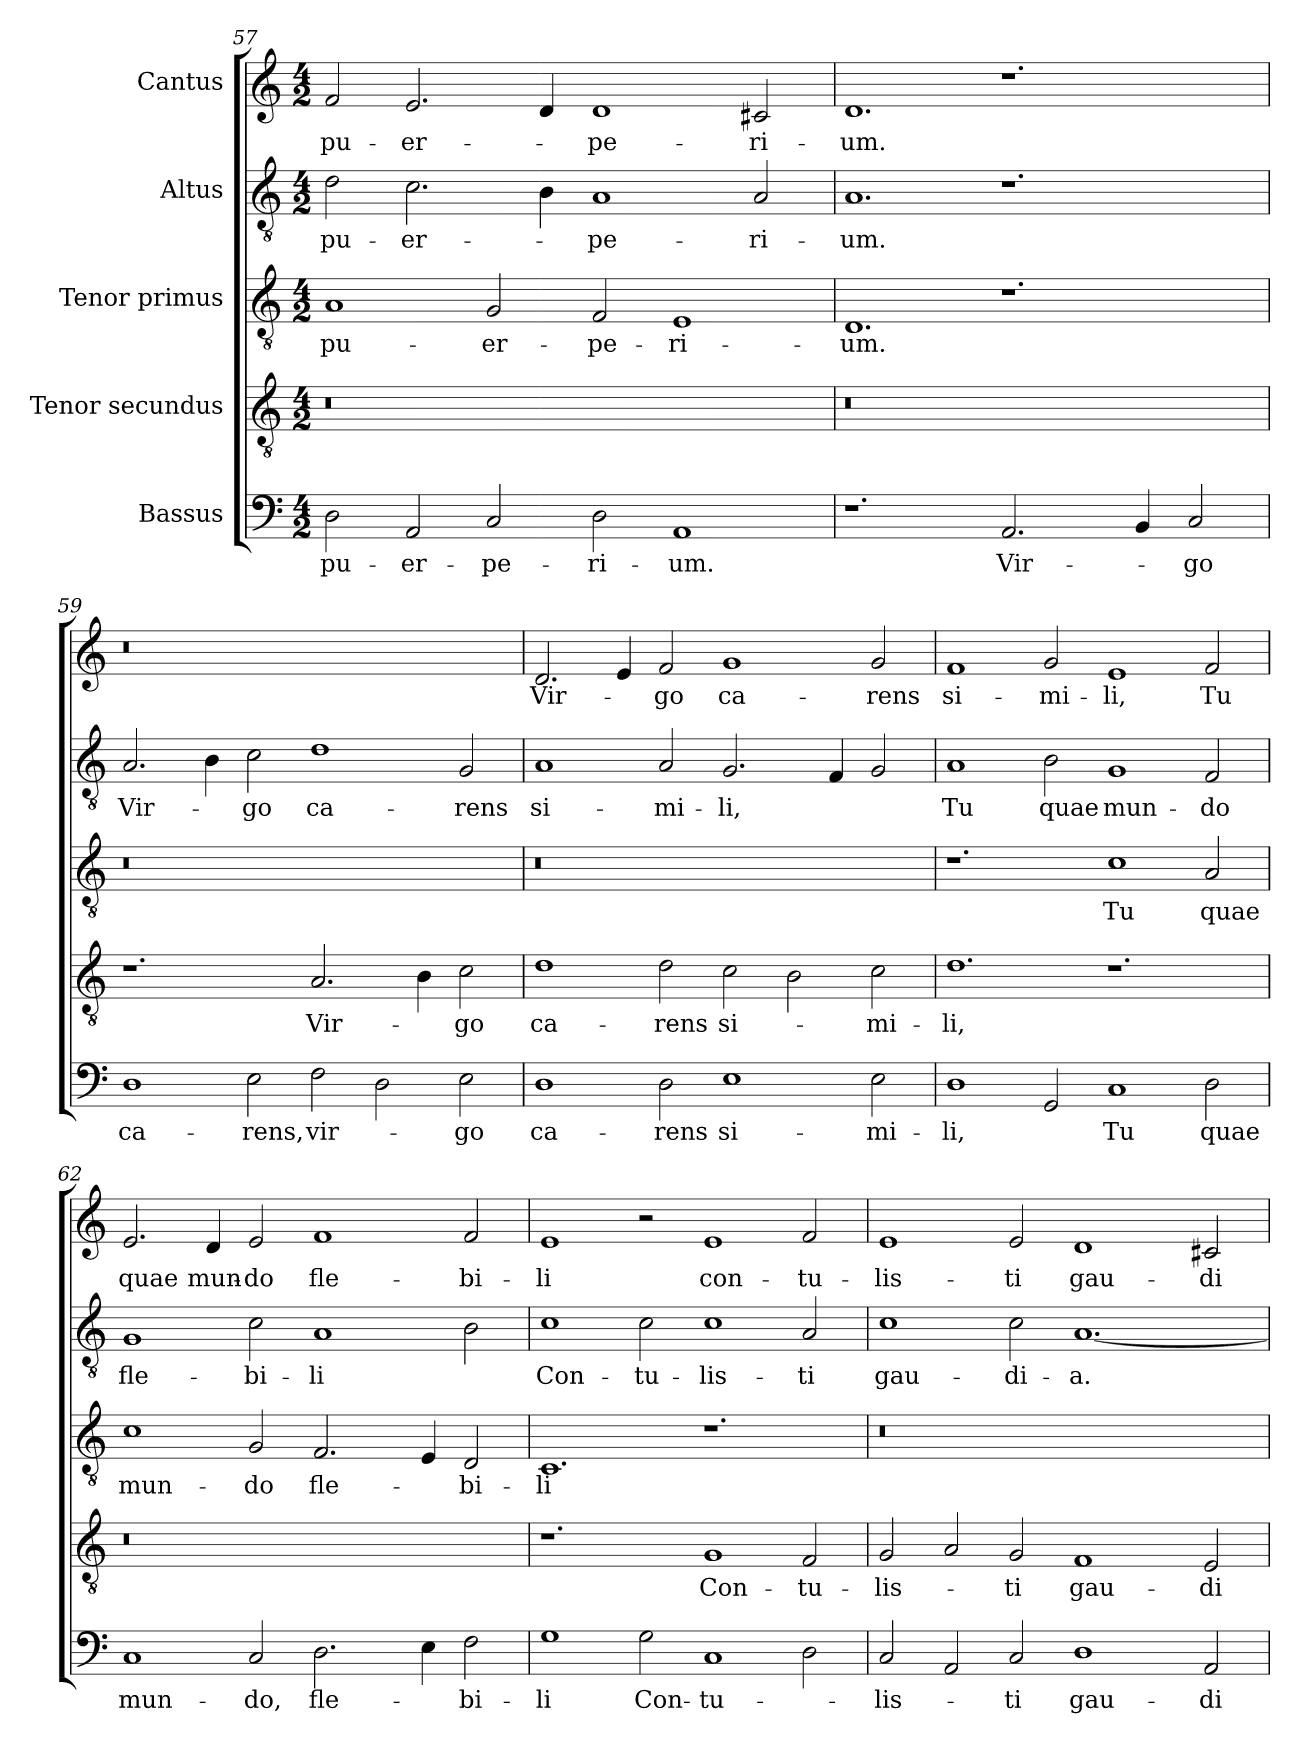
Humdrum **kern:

**kern	**text	**kern	**text	**kern	**text	**kern	**text	**kern	**text
*part5	*part5	*part4	*part4	*part3	*part3	*part2	*part2	*part1	*part1
*staff5	*staff5	*staff4	*staff4	*staff3	*staff3	*staff2	*staff2	*staff1	*staff1
*I"Bassus	*	*I"Tenor secundus	*	*I" Tenor primus	*	*I"Altus	*	*I"Cantus	*
*clefF4	*	*clefGv2	*	*clefGv2	*	*clefGv2	*	*clefG2	*
*k[]	*	*k[]	*	*k[]	*	*k[]	*	*k[]	*
*C:	*	*C:	*	*C:	*	*C:	*	*C:	*
*M4/2	*	*M4/2	*	*M4/2	*	*M4/2	*	*M4/2	*
=57	=57	=57	=57	=57	=57	=57	=57	=57	=57
!	!LO:LY:i	!	!	!	!	!	!LO:LY:i	!	!
2D\	pu-	0r	.	1A/	pu-	2d\	pu-	2f/	pu-
!	!LO:LY:i	!	!	!	!	!	!LO:LY:i	!	!
2AA/	-er-	.	.	.	.	2.c\	-er-	2.e/	-er-
!	!LO:LY:i	!	!	!	!	!	!	!	!
2C/	-pe-	.	.	2G/	-er-	.	.	.	.
.	.	.	.	.	.	4B\	.	4d/	.
!	!LO:LY:i	!	!	!	!	!	!LO:LY:i	!	!
2D\	-ri-	.	.	2F/	-pe-	1A/	-pe-	1d/	-pe-
!	!LO:LY:i	!	!	!	!	!	!	!	!
1AA/	-um.	1ryy	.	1E/	-ri-	.	.	.	.
!	!	!	!	!	!	!	!LO:LY:i	!	!
.	.	.	.	.	.	2A/	-ri-	2c#X/	-ri-
=58	=58	=58	=58	=58	=58	=58	=58	=58	=58
!	!	!	!	!	!	!	!LO:LY:i	!	!
1.r	.	0r	.	1.D/	-um.	1.A/	-um.	1.d/	-um.
2.AA/	Vir-	.	.	1.r	.	1.r	.	1.r	.
.	.	1ryy	.	.	.	.	.	.	.
4BB/	.	.	.	.	.	.	.	.	.
2C/	-go	.	.	.	.	.	.	.	.
=59	=59	=59	=59	=59	=59	=59	=59	=59	=59
1D\	ca-	1.r	.	0r	.	2.A/	Vir-	0r	.
.	.	.	.	.	.	4B\	.	.	.
2E\	-rens,	.	.	.	.	2c\	-go	.	.
!	!LO:LY:i	!	!	!	!	!	!	!	!
2F\	vir-	2.A/	Vir-	.	.	1d\	ca-	.	.
2D\	.	.	.	1ryy	.	.	.	1ryy	.
.	.	4B\	.	.	.	.	.	.	.
!	!LO:LY:i	!	!	!	!	!	!	!	!
2E\	-go	2c\	-go	.	.	2G/	-rens	.	.
=60	=60	=60	=60	=60	=60	=60	=60	=60	=60
!	!LO:LY:i	!	!	!	!	!	!	!	!
1D\	ca-	1d\	ca-	0r	.	1A/	si-	2.d/	Vir-
.	.	.	.	.	.	.	.	4e/	.
!	!LO:LY:i	!	!	!	!	!	!	!	!
2D\	-rens	2d\	-rens	.	.	2A/	-mi-	2f/	-go
1E\	si-	2c\	si-	.	.	2.G/	-li,	1g/	ca-
.	.	2B\	.	1ryy	.	.	.	.	.
.	.	.	.	.	.	4F/	.	.	.
2E\	-mi-	2c\	-mi-	.	.	2G/	.	2g/	-rens
!!LO:LB:g=z
=61	=61	=61	=61	=61	=61	=61	=61	=61	=61
!	!	!	!	!	!	!	!LO:LY:i	!	!
1D\	-li,	1.d\	-li,	1.r	.	1A/	Tu	1f/	si-
!	!	!	!	!	!	!	!LO:LY:i	!	!
2GG/	.	.	.	.	.	2B\	quae	2g/	-mi-
!	!	!	!	!	!	!	!LO:LY:i	!	!
1C/	Tu	1.r	.	1c\	Tu	1G/	mun-	1e/	-li,
!	!	!	!	!	!	!	!LO:LY:i	!	!
2D\	quae	.	.	2A/	quae	2F/	-do	2f/	Tu
=62	=62	=62	=62	=62	=62	=62	=62	=62	=62
!	!	!	!	!	!	!	!LO:LY:i	!	!
1C/	mun-	0r	.	1c\	mun-	1G/	fle-	2.e/	quae
.	.	.	.	.	.	.	.	4d/	mun-
!	!	!	!	!	!	!	!LO:LY:i	!	!
2C/	-do,	.	.	2G/	-do	2c\	-bi-	2e/	-do
!	!	!	!	!	!	!	!LO:LY:i	!	!
2.D\	fle-	.	.	2.F/	fle-	1A/	-li	1f/	fle-
.	.	1ryy	.	.	.	.	.	.	.
4E\	.	.	.	4E/	.	.	.	.	.
2F\	-bi-	.	.	2D/	-bi-	2B\	.	2f/	-bi-
=63	=63	=63	=63	=63	=63	=63	=63	=63	=63
!	!	!	!	!	!	!	!LO:LY:i	!	!
1G\	-li	1.r	.	1.C/	-li	1c\	Con-	1e/	-li
!	!	!	!	!	!	!	!LO:LY:i	!	!
2G\	Con-	.	.	.	.	2c\	-tu-	2r	.
!	!	!	!	!	!	!	!LO:LY:i	!	!
1C/	-tu-	1G/	Con-	1.r	.	1c\	-lis-	1e/	con-
!	!	!	!	!	!	!	!LO:LY:i	!	!
2D\	.	2F/	-tu-	.	.	2A/	-ti	2f/	-tu-
=64	=64	=64	=64	=64	=64	=64	=64	=64	=64
!	!	!	!	!	!	!	!LO:LY:i	!	!
2C/	-lis-	2G/	-lis-	0r	.	1c\	gau-	1e/	-lis-
2AA/	.	2A/	.	.	.	.	.	.	.
!	!	!	!	!	!	!	!LO:LY:i	!	!
2C/	-ti	2G/	-ti	.	.	2c\	-di-	2e/	-ti
!	!LO:LY:i	!	!	!	!	!	!LO:LY:i	!	!
1D\	gau-	1F/	gau-	.	.	[1.A/	-a.	1d/	gau-
.	.	.	.	1ryy	.	.	.	.	.
!	!LO:LY:i	!	!	!	!	!	!	!	!
2AA/	-di	2E/	-di-	.	.	.	.	2c#X/	-di-
=	=	=	=	=	=	=	=	=	=
*-	*-	*-	*-	*-	*-	*-	*-	*-	*-
